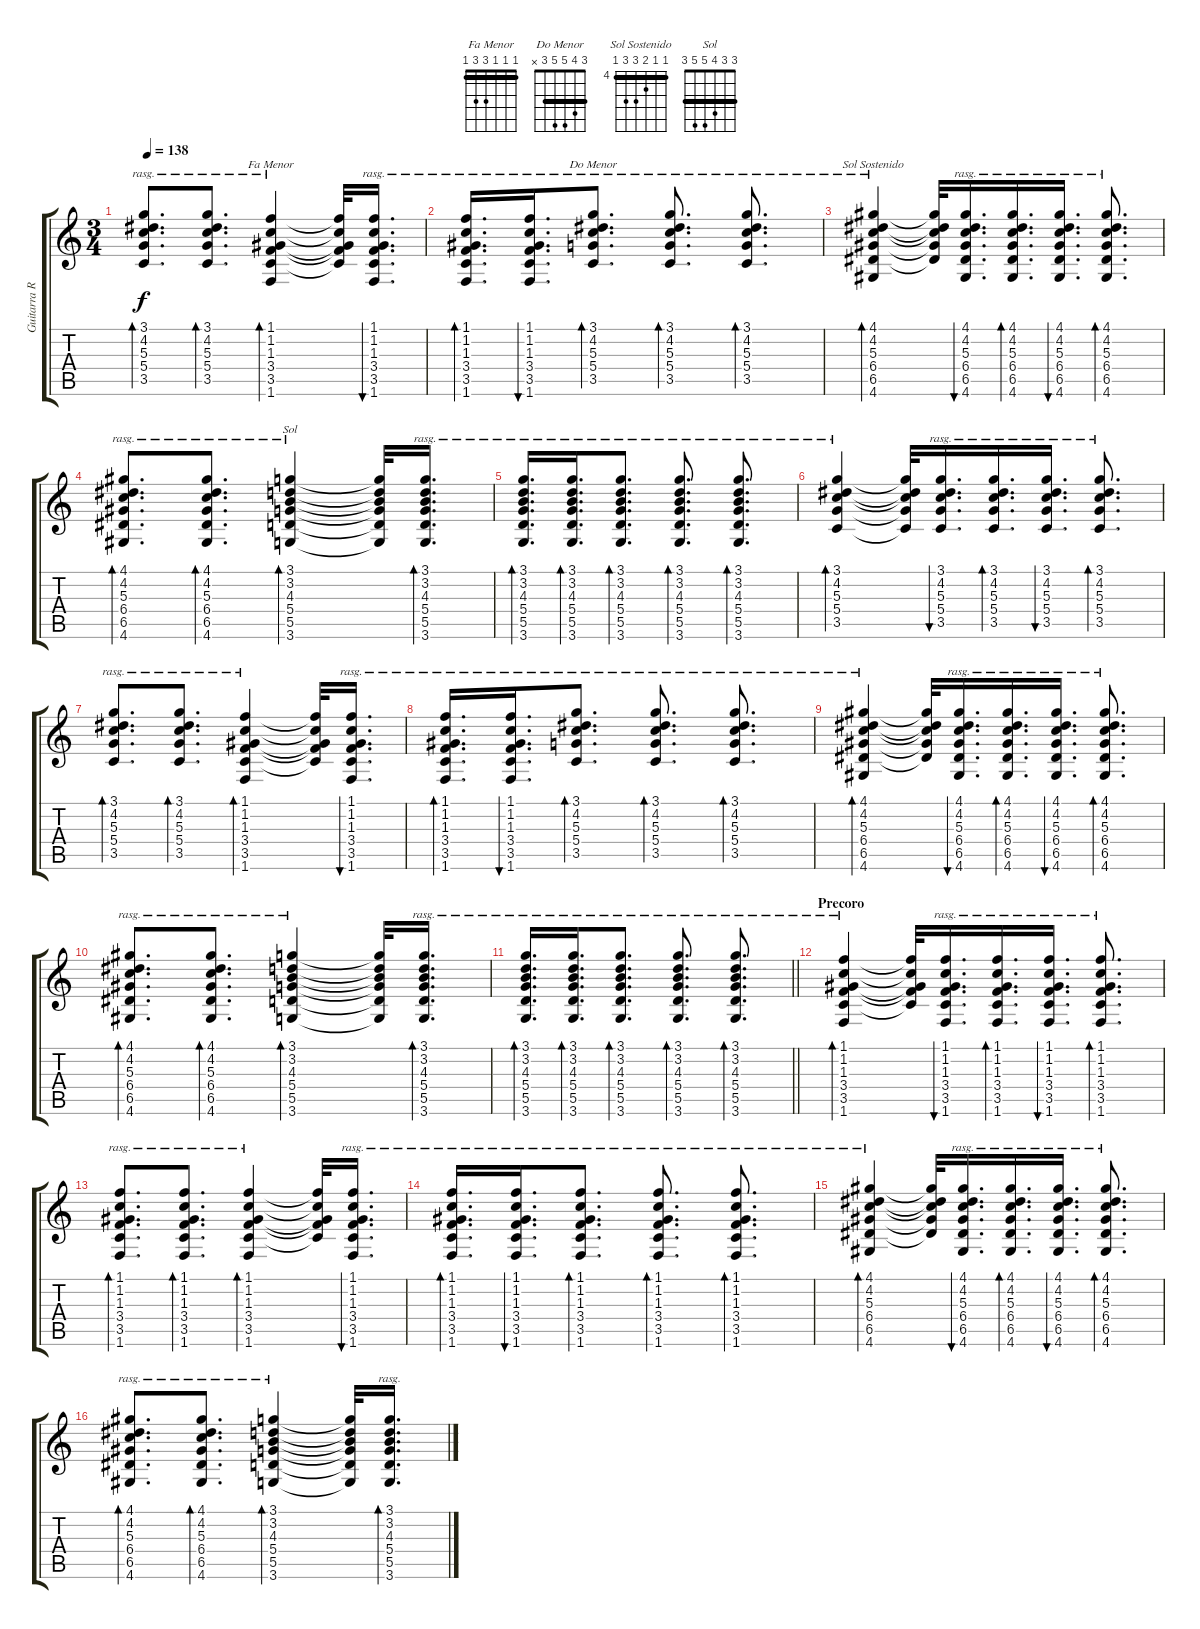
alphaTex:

\track ("Guitarra Ritmica" "Guitarra R") {instrument acousticguitarsteel}
\staff {score tabs}
\tuning (E4 B3 G3 D3 A2 E2) {hide}
\chord ("Fa Menor" 1 1 1 3 3 1) {barre 1}
\chord ("Do Menor" 3 4 5 5 3 x) {barre 3}
\chord ("Sol Sostenido" 4 4 5 6 6 4) {firstfret 4 barre 4}
\chord ("Sol" 3 3 4 5 5 3) {barre 3}
\ts (3 4)
\tempo 138
\clef g2
\ks c
(3.1 4.2 5.3 5.4 3.5).8{d bd 30 rasg ii dy f} (3.1 4.2 5.3 5.4 3.5).8{d bd 30 rasg ii} (1.1 1.2 1.3 3.4 3.5 1.6).4{bd 30 ch "Fa Menor" rasg ii} (1.1{t} 1.2{t} 1.3{t} 3.4{t} 3.5{t}).32 (1.1 1.2 1.3 3.4 3.5 1.6).16{d bu 30 rasg ii} |
(1.1 1.2 1.3 3.4 3.5 1.6).16{d bd 30 rasg ii} (1.1 1.2 1.3 3.4 3.5 1.6).16{d bu 30 rasg ii} (3.1 4.2 5.3 5.4 3.5).8{d bd 30 ch "Do Menor" rasg ii} (3.1 4.2 5.3 5.4 3.5).8{d bd 30 rasg ii} (3.1 4.2 5.3 5.4 3.5).8{d bd 30 rasg ii} |
(4.1 4.2 5.3 6.4 6.5 4.6).4{bd 30 ch "Sol Sostenido" rasg ii} (4.1{t} 4.2{t} 5.3{t} 6.4{t} 6.5{t}).32 (4.1 4.2 5.3 6.4 6.5 4.6).16{d bu 30 rasg ii} (4.1 4.2 5.3 6.4 6.5 4.6).16{d bd 30 rasg ii} (4.1 4.2 5.3 6.4 6.5 4.6).16{d bu 30 rasg ii} (4.1 4.2 5.3 6.4 6.5 4.6).8{d bd 30 rasg ii} |
(4.1 4.2 5.3 6.4 6.5 4.6).8{d bd 30 rasg ii} (4.1 4.2 5.3 6.4 6.5 4.6).8{d bd 30 rasg ii} (3.1 3.2 4.3 5.4 5.5 3.6).4{bd 30 ch "Sol" rasg ii} (3.1{t} 3.2{t} 4.3{t} 5.4{t} 5.5{t} 3.6{t}).32 (3.1 3.2 4.3 5.4 5.5 3.6).16{d bd 30 rasg ii} |
(3.1 3.2 4.3 5.4 5.5 3.6).16{d bd 30 rasg ii} (3.1 3.2 4.3 5.4 5.5 3.6).16{d bd 30 rasg ii} (3.1 3.2 4.3 5.4 5.5 3.6).8{d bd 30 rasg ii} (3.1 3.2 4.3 5.4 5.5 3.6).8{d bd 30 rasg ii} (3.1 3.2 4.3 5.4 5.5 3.6).8{d bd 30 rasg ii} |
(3.1 4.2 5.3 5.4 3.5).4{bd 30 rasg ii} (3.1{t} 4.2{t} 5.3{t} 5.4{t} 3.5{t}).32 (3.1 4.2 5.3 5.4 3.5).16{d bu 30 rasg ii} (3.1 4.2 5.3 5.4 3.5).16{d bd 30 rasg ii} (3.1 4.2 5.3 5.4 3.5).16{d bu 30 rasg ii} (3.1 4.2 5.3 5.4 3.5).8{d bd 30 rasg ii} |
(3.1 4.2 5.3 5.4 3.5).8{d bd 30 rasg ii} (3.1 4.2 5.3 5.4 3.5).8{d bd 30 rasg ii} (1.1 1.2 1.3 3.4 3.5 1.6).4{bd 30 rasg ii} (1.1{t} 1.2{t} 1.3{t} 3.4{t} 3.5{t}).32 (1.1 1.2 1.3 3.4 3.5 1.6).16{d bu 30 rasg ii} |
(1.1 1.2 1.3 3.4 3.5 1.6).16{d bd 30 rasg ii} (1.1 1.2 1.3 3.4 3.5 1.6).16{d bu 30 rasg ii} (3.1 4.2 5.3 5.4 3.5).8{d bd 30 rasg ii} (3.1 4.2 5.3 5.4 3.5).8{d bd 30 rasg ii} (3.1 4.2 5.3 5.4 3.5).8{d bd 30 rasg ii} |
(4.1 4.2 5.3 6.4 6.5 4.6).4{bd 30 rasg ii} (4.1{t} 4.2{t} 5.3{t} 6.4{t} 6.5{t}).32 (4.1 4.2 5.3 6.4 6.5 4.6).16{d bu 30 rasg ii} (4.1 4.2 5.3 6.4 6.5 4.6).16{d bd 30 rasg ii} (4.1 4.2 5.3 6.4 6.5 4.6).16{d bu 30 rasg ii} (4.1 4.2 5.3 6.4 6.5 4.6).8{d bd 30 rasg ii} |
(4.1 4.2 5.3 6.4 6.5 4.6).8{d bd 30 rasg ii} (4.1 4.2 5.3 6.4 6.5 4.6).8{d bd 30 rasg ii} (3.1 3.2 4.3 5.4 5.5 3.6).4{bd 30 rasg ii} (3.1{t} 3.2{t} 4.3{t} 5.4{t} 5.5{t} 3.6{t}).32 (3.1 3.2 4.3 5.4 5.5 3.6).16{d bd 30 rasg ii} |
\barLineRight lightlight
(3.1 3.2 4.3 5.4 5.5 3.6).16{d bd 30 rasg ii} (3.1 3.2 4.3 5.4 5.5 3.6).16{d bd 30 rasg ii} (3.1 3.2 4.3 5.4 5.5 3.6).8{d bd 30 rasg ii} (3.1 3.2 4.3 5.4 5.5 3.6).8{d bd 30 rasg ii} (3.1 3.2 4.3 5.4 5.5 3.6).8{d bd 30 rasg ii} |
\section ("" "Precoro")
(1.1 1.2 1.3 3.4 3.5 1.6).4{bd 30 rasg ii} (1.1{t} 1.2{t} 1.3{t} 3.4{t} 3.5{t}).32 (1.1 1.2 1.3 3.4 3.5 1.6).16{d bu 30 rasg ii} (1.1 1.2 1.3 3.4 3.5 1.6).16{d bd 30 rasg ii} (1.1 1.2 1.3 3.4 3.5 1.6).16{d bu 30 rasg ii} (1.1 1.2 1.3 3.4 3.5 1.6).8{d bd 30 rasg ii} |
(1.1 1.2 1.3 3.4 3.5 1.6).8{d bd 30 rasg ii} (1.1 1.2 1.3 3.4 3.5 1.6).8{d bd 30 rasg ii} (1.1 1.2 1.3 3.4 3.5 1.6).4{bd 30 rasg ii} (1.1{t} 1.2{t} 1.3{t} 3.4{t} 3.5{t}).32 (1.1 1.2 1.3 3.4 3.5 1.6).16{d bu 30 rasg ii} |
(1.1 1.2 1.3 3.4 3.5 1.6).16{d bd 30 rasg ii} (1.1 1.2 1.3 3.4 3.5 1.6).16{d bu 30 rasg ii} (1.1 1.2 1.3 3.4 3.5 1.6).8{d bd 30 rasg ii} (1.1 1.2 1.3 3.4 3.5 1.6).8{d bd 30 rasg ii} (1.1 1.2 1.3 3.4 3.5 1.6).8{d bd 30 rasg ii} |
(4.1 4.2 5.3 6.4 6.5 4.6).4{bd 30 rasg ii} (4.1{t} 4.2{t} 5.3{t} 6.4{t} 6.5{t}).32 (4.1 4.2 5.3 6.4 6.5 4.6).16{d bu 30 rasg ii} (4.1 4.2 5.3 6.4 6.5 4.6).16{d bd 30 rasg ii} (4.1 4.2 5.3 6.4 6.5 4.6).16{d bu 30 rasg ii} (4.1 4.2 5.3 6.4 6.5 4.6).8{d bd 30 rasg ii} |
(4.1 4.2 5.3 6.4 6.5 4.6).8{d bd 30 rasg ii} (4.1 4.2 5.3 6.4 6.5 4.6).8{d bd 30 rasg ii} (3.1 3.2 4.3 5.4 5.5 3.6).4{bd 30 rasg ii} (3.1{t} 3.2{t} 4.3{t} 5.4{t} 5.5{t} 3.6{t}).32 (3.1 3.2 4.3 5.4 5.5 3.6).16{d bd 30 rasg ii}
